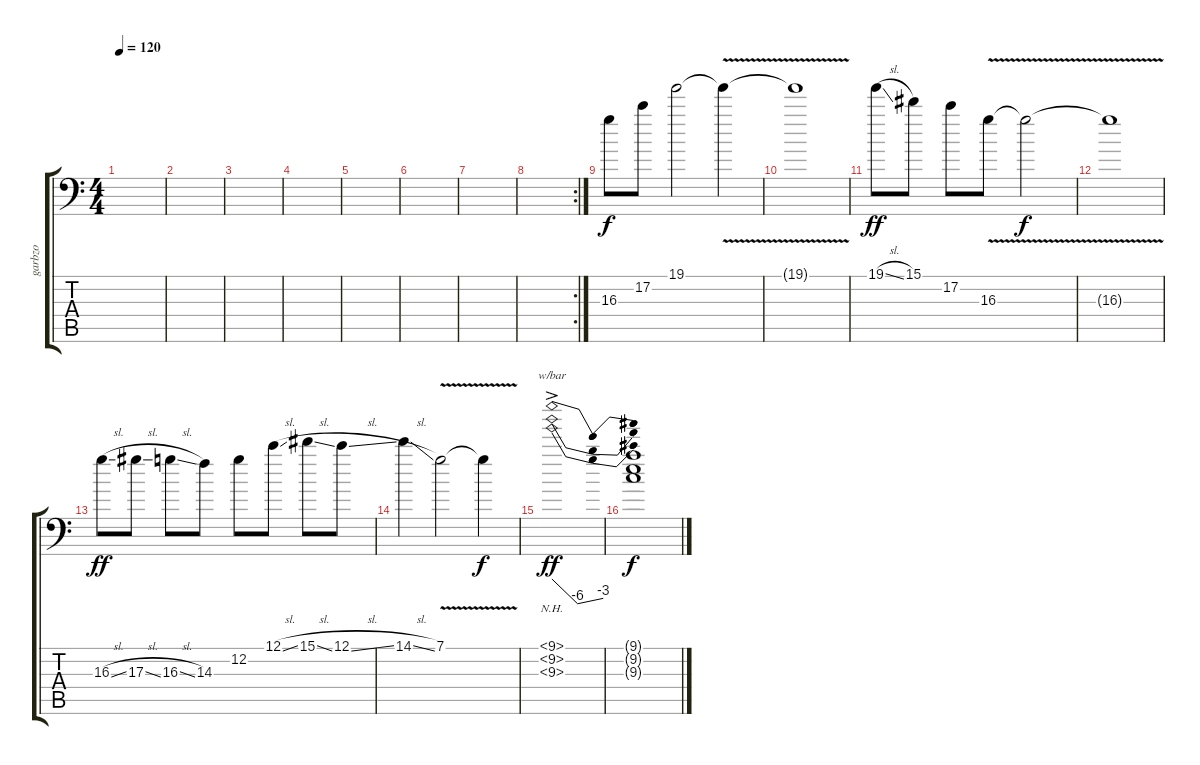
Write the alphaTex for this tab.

\track ("garbzo" "garbzo") {mute instrument overdrivenguitar}
\staff {score tabs}
\tuning (C4 G3 Eb3 Bb2 F2 Bb1) {hide}
\ts (4 4)
\tempo 120
\clef f4
\ks c
|
|
|
|
|
|
|
\rc 2
|
16.3.8 17.2.8 19.1.2 19.1{v t}.4{dy f} |
19.1{v t}.1 |
19.1{sl}.8{dy ff} 15.1.8 17.2.8 16.3{v}.8 16.3{v t}.2{dy f} |
16.3{t}.1 |
16.3{sl}.8{dy ff} 17.3{sl}.8 16.3{sl}.8 14.3.8 12.2.8 12.1{sl}.8 15.1{sl}.8 12.1{sl}.8 |
14.1{sl}.4 7.1{v}.2 7.1{t}.4{dy f} |
(9.1{nh ac} 9.2{nh} 9.3{nh}).1{tbe (dip default 0 0 50 -24 60 -12) dy ff} |
(9.1{t} 9.2{t} 9.3{t}).1{dy f}
